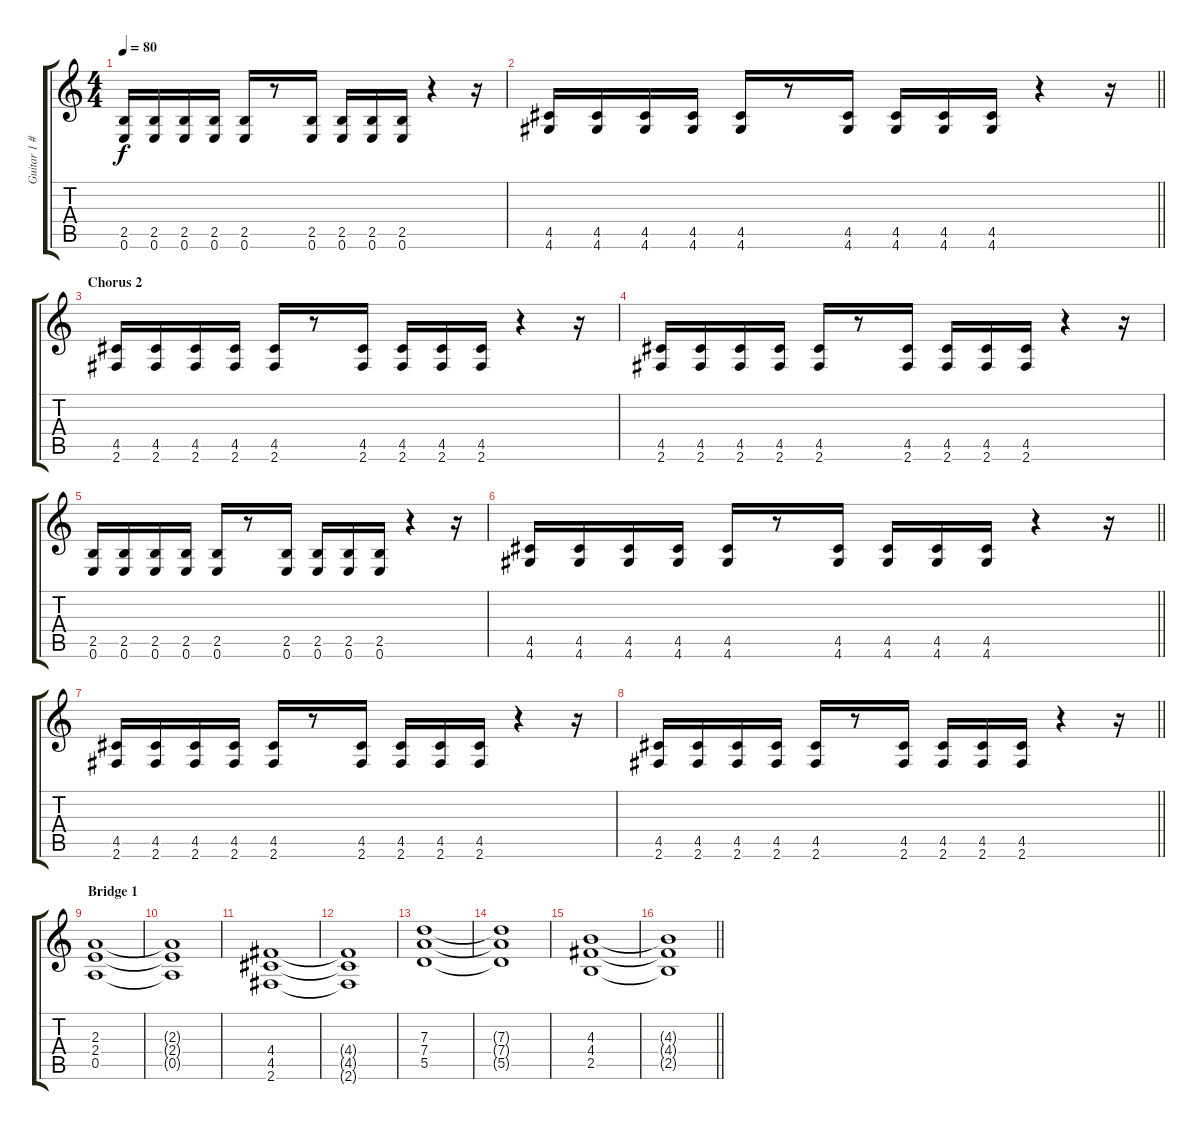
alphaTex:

\track ("Guitar 1 #4" "Guitar 1 #") {instrument distortionguitar}
\staff {score tabs}
\tuning (E4 B3 G3 D3 A2 E2) {hide}
\ts (4 4)
\tempo 80
\clef g2
\ks c
(2.5 0.6).16{dy f} (2.5 0.6).16 (2.5 0.6).16 (2.5 0.6).16 (2.5 0.6).16 r.8 (2.5 0.6).16 (2.5 0.6).16 (2.5 0.6).16 (2.5 0.6).16 r.4 r.16 |
\barLineRight lightlight
(4.5 4.6).16 (4.5 4.6).16 (4.5 4.6).16 (4.5 4.6).16 (4.5 4.6).16 r.8 (4.5 4.6).16 (4.5 4.6).16 (4.5 4.6).16 (4.5 4.6).16 r.4 r.16 |
\section ("" "Chorus 2")
(4.5 2.6).16 (4.5 2.6).16 (4.5 2.6).16 (4.5 2.6).16 (4.5 2.6).16 r.8 (4.5 2.6).16 (4.5 2.6).16 (4.5 2.6).16 (4.5 2.6).16 r.4 r.16 |
(4.5 2.6).16 (4.5 2.6).16 (4.5 2.6).16 (4.5 2.6).16 (4.5 2.6).16 r.8 (4.5 2.6).16 (4.5 2.6).16 (4.5 2.6).16 (4.5 2.6).16 r.4 r.16 |
(2.5 0.6).16 (2.5 0.6).16 (2.5 0.6).16 (2.5 0.6).16 (2.5 0.6).16 r.8 (2.5 0.6).16 (2.5 0.6).16 (2.5 0.6).16 (2.5 0.6).16 r.4 r.16 |
\barLineRight lightlight
(4.5 4.6).16 (4.5 4.6).16 (4.5 4.6).16 (4.5 4.6).16 (4.5 4.6).16 r.8 (4.5 4.6).16 (4.5 4.6).16 (4.5 4.6).16 (4.5 4.6).16 r.4 r.16 |
(4.5 2.6).16 (4.5 2.6).16 (4.5 2.6).16 (4.5 2.6).16 (4.5 2.6).16 r.8 (4.5 2.6).16 (4.5 2.6).16 (4.5 2.6).16 (4.5 2.6).16 r.4 r.16 |
\barLineRight lightlight
(4.5 2.6).16 (4.5 2.6).16 (4.5 2.6).16 (4.5 2.6).16 (4.5 2.6).16 r.8 (4.5 2.6).16 (4.5 2.6).16 (4.5 2.6).16 (4.5 2.6).16 r.4 r.16 |
\section ("" "Bridge 1")
(2.3 2.4 0.5).1 |
(2.3{t} 2.4{t} 0.5{t}).1 |
(4.4 4.5 2.6).1 |
(4.4{t} 4.5{t} 2.6{t}).1 |
(7.3 7.4 5.5).1 |
(7.3{t} 7.4{t} 5.5{t}).1 |
(4.3 4.4 2.5).1 |
\barLineRight lightlight
(4.3{t} 4.4{t} 2.5{t}).1
